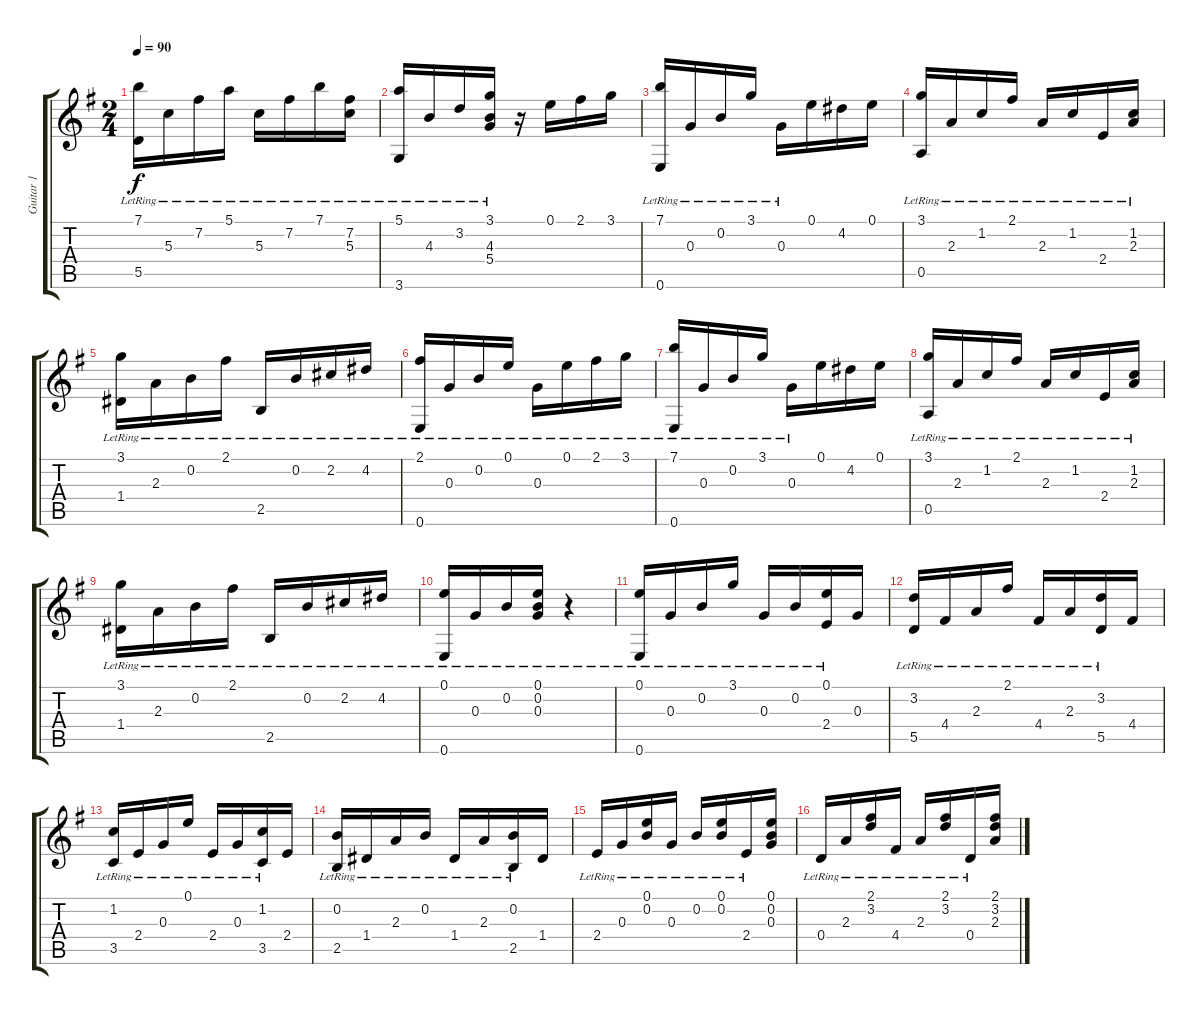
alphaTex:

\track ("Guitar 1" "Guitar 1") {instrument acousticguitarnylon}
\staff {score tabs}
\tuning (E4 B3 G3 D3 A2 E2) {hide}
\ts (2 4)
\tempo 90
\clef g2
\ks eminor
(7.1{lr} 5.5{lr}).16{dy f} 5.3{lr}.16 7.2{lr}.16 5.1{lr}.16 5.3{lr}.16 7.2{lr}.16 7.1{lr}.16 (7.2{lr} 5.3{lr}).16 |
(5.1{lr} 3.6{lr}).16 4.3{lr}.16 3.2{lr}.16 (3.1{lr} 4.3{lr} 5.4{lr}).16 r.16 0.1.16 2.1.16 3.1.16 |
(7.1{lr} 0.6{lr}).16 0.3{lr}.16 0.2{lr}.16 3.1{lr}.16 0.3{lr}.16 0.1.16 4.2.16 0.1.16 |
(3.1{lr} 0.5{lr}).16 2.3{lr}.16 1.2{lr}.16 2.1{lr}.16 2.3{lr}.16 1.2{lr}.16 2.4{lr}.16 (1.2{lr} 2.3{lr}).16 |
(3.1{lr} 1.4{lr}).16 2.3{lr}.16 0.2{lr}.16 2.1{lr}.16 2.5{lr}.16 0.2{lr}.16 2.2{lr}.16 4.2{lr}.16 |
(2.1{lr} 0.6{lr}).16 0.3{lr}.16 0.2{lr}.16 0.1{lr}.16 0.3{lr}.16 0.1{lr}.16 2.1{lr}.16 3.1{lr}.16 |
(7.1{lr} 0.6{lr}).16 0.3{lr}.16 0.2{lr}.16 3.1{lr}.16 0.3{lr}.16 0.1.16 4.2.16 0.1.16 |
(3.1{lr} 0.5{lr}).16 2.3{lr}.16 1.2{lr}.16 2.1{lr}.16 2.3{lr}.16 1.2{lr}.16 2.4{lr}.16 (1.2{lr} 2.3{lr}).16 |
(3.1{lr} 1.4{lr}).16 2.3{lr}.16 0.2{lr}.16 2.1{lr}.16 2.5{lr}.16 0.2{lr}.16 2.2{lr}.16 4.2{lr}.16 |
(0.1{lr} 0.6{lr}).16 0.3{lr}.16 0.2{lr}.16 (0.1{lr} 0.2 0.3).16 r.4 |
(0.1{lr} 0.6{lr}).16 0.3{lr}.16 0.2{lr}.16 3.1{lr}.16 0.3{lr}.16 0.2{lr}.16 (0.1{lr} 2.4{lr}).16 0.3.16 |
(3.2{lr} 5.5{lr}).16 4.4{lr}.16 2.3{lr}.16 2.1{lr}.16 4.4{lr}.16 2.3{lr}.16 (3.2{lr} 5.5{lr}).16 4.4.16 |
(1.2{lr} 3.5{lr}).16 2.4{lr}.16 0.3{lr}.16 0.1{lr}.16 2.4{lr}.16 0.3{lr}.16 (1.2{lr} 3.5{lr}).16 2.4.16 |
(0.2{lr} 2.5{lr}).16 1.4{lr}.16 2.3{lr}.16 0.2{lr}.16 1.4{lr}.16 2.3{lr}.16 (0.2{lr} 2.5{lr}).16 1.4.16 |
2.4{lr}.16 0.3{lr}.16 (0.1{lr} 0.2{lr}).16 0.3{lr}.16 0.2{lr}.16 (0.1{lr} 0.2{lr}).16 2.4{lr}.16 (0.1 0.2 0.3).16 |
0.4{lr}.16 2.3{lr}.16 (2.1{lr} 3.2{lr}).16 4.4{lr}.16 2.3{lr}.16 (2.1{lr} 3.2{lr}).16 0.4{lr}.16 (2.1 3.2 2.3).16
